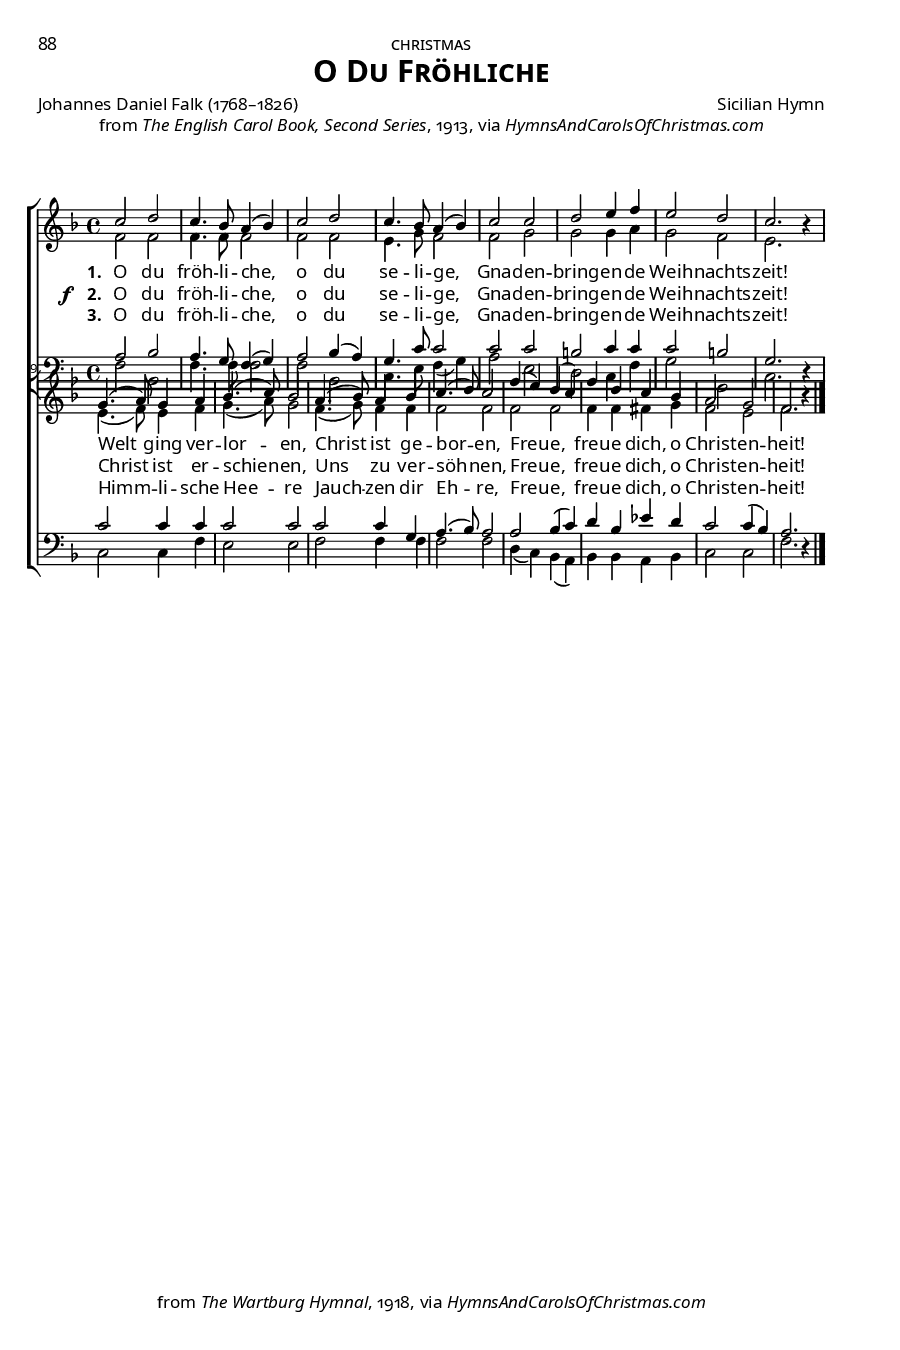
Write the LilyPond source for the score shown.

\version "2.14.2"
\include "util.ly"
\header {
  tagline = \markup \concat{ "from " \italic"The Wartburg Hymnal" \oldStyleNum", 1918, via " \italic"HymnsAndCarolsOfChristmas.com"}

    title = \markup{\override #'(font-name . "Garamond Premier Pro Semibold"){ \abs-fontsize #15 \smallCapsOldStyle"O Du Fröhliche"}}
    poet = \markup\oldStyleNum"Johannes Daniel Falk (1768–1826)"
    composer = \markup\oldStyleNum"Sicilian Hymn"
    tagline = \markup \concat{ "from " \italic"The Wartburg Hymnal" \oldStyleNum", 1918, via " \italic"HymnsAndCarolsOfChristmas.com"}
  }
\paper {
  print-all-headers = ##f
  paper-height = 9\in
  paper-width = 6\in
  indent = 0\in
  %system-system-spacing = #'((basic-distance . 10) (padding . 0))
  score-markup-spacing =
    #'((basic-distance . 0)
       (minimum-distance . 0)
       (padding . 0)
       (stretchability . 0))
  system-system-spacing =
    #'((basic-distance . 0)
       (minimum-distance . 0)
       (padding . -5)
       (stretchability . 100))
  ragged-last-bottom = ##t
  ragged-bottom = ##f
  two-sided = ##t
  inner-margin = 0.5\in
  outer-margin = 0.25\in
  top-margin = 0.25\in
  bottom-margin = 0.25\in
  first-page-number = #088
  print-first-page-number = ##t
  headerLine = \markup{\override #'(font-name . "Garamond Premier Pro") \smallCapsOldStyle"christmas"}
  oddHeaderMarkup = \markup\fill-line{
     \override #'(font-name . "Garamond Premier Pro")\abs-fontsize #8.5
     \combine 
        \fill-line{"" \on-the-fly #print-page-number-check-first
        \oldStylePageNum""
        }
        \fill-line{\headerLine}
  }
  evenHeaderMarkup = \markup {
     \override #'(font-name . "Garamond Premier Pro")\abs-fontsize #8.5
     \combine
        \on-the-fly #print-page-number-check-first
        \oldStylePageNum""
        \fill-line{\headerLine}
  }
}
#(set-global-staff-size 15) \paper{ #(define fonts (make-pango-font-tree "GoudyOlSt BT" "Garamond Premier Pro" "Garamond Premier Pro" (/ 15 20))) }

\markup\fill-line{\concat{"from " \italic"The English Carol Book, Second Series" \oldStyleNum", 1913, via " \italic"HymnsAndCarolsOfChristmas.com"}}
\markup\vspace#2










































global = {
  \key f \major
  \time 4/4
  \override DynamicLineSpanner #'staff-padding = #0.0
  \override DynamicLineSpanner #'Y-extent = #'(1 . 1)
}

sopMusic = \relative c'' {
  c2 d |
  c4. bes8 a4( bes) |
  c2 d |
  c4. bes8 a4( bes) |
  c2 c |
  
  d e4 f |
  e2 d |
  c2. bes4\rest |
  g4.( a8) g4 a |
  bes4.( c8) bes2 |
  
  a4.( bes8) a4 bes |
  c4.( d8) c2 |
  f4( e) d( c) |
  f d c bes |
  a2 g |
  f2. bes4\rest \bar "|."
}
sopWords = \lyricmode {
  
}

altoMusic = \relative c' {
  f2 f |
  f4. f8 f2 |
  f2 f |
  e4. g8 f2 |
  f2 g |
  
  g g4 a |
  g2 f |
  e2. s4 |
  e4.( f8) e4 f |
  g4.( a8) g2 |
  
  f4.( g8) f4 f |
  f2 f |
  f2 f2 |
  f4 f fis g |
  f2 e |
  f2. s4 \bar "|."
}
altoWords = \lyricmode {
  \dropLyricsIX
  \set stanza = #"1. "
  O du fröh -- li -- che, o du se -- li -- ge,
  Gna -- den -- bring -- en -- de Weih -- nachts -- zeit!
  Welt ging ver -- lor -- en,
  Christ ist ge -- bor -- en,
  Freu -- e, freu -- e dich, o Christ -- en -- heit!
}
altoWordsII = {
  \dropLyricsIX
  \set stanza = \markup{\dynamic"f  " "2. "}
  \lyricmode {
    O du fröh -- li -- che, o du se -- li -- ge,
    Gna -- den -- bring -- en -- de Weih -- nachts -- zeit!
    Christ ist er -- schien -- en,
    Uns zu ver -- söh -- nen,
    Freu -- e, freu -- e dich, o Christ -- en -- heit!
  }
}
altoWordsIII = \lyricmode {
  \dropLyricsIX
  \set stanza = #"3. "
  O du fröh -- li -- che, o du se -- li -- ge,
  Gna -- den -- bring -- en -- de Weih -- nachts -- zeit!
  Himm -- li -- sche Hee -- re
  Jauch -- zen dir Eh -- re,
  Freu -- e, freu -- e dich, o Christ -- en -- heit!
}
altoWordsIV = \lyricmode {
}
altoWordsV = \lyricmode {
}
altoWordsVI = \lyricmode {
}
tenorMusic = \relative c' {
  a2 bes |
  a4. g8 f4( g) |
  a2 bes4( a) |
  g4. c8 c2 |
  c2 c |
  
  b c4 c |
  c2 b |
  g2. s4 |
  c2 c4 c  |
  c2 c |
  
  c2 c4 g |
  a4.( bes8) a2 |
  a2 bes4( c) |
  d bes ees d |
  c2 c4( bes) |
  a2. s4 \bar "|."
}
tenorWords = \lyricmode {

}

bassMusic = \relative c {
  f2 bes, |
  f'4. f8 f2 |
  f2 bes, |
  c4. e8 f4( g) |
  a2 e |
  
  d c4 f |
  g2 g, |
  c2. d4\rest |
  c2 c4 f |
  e2 e |
  
  f2 f4 f |
  f2 f2 |
  d4( c) bes( a) |
  bes bes a bes |
  c2 c |
  f2. d4\rest \bar "|."
}
bassWords = \lyricmode {

}

pianoRH = \relative c' {
  
}
pianoLH = \relative c' {
  
}

\score {
  <<
   \new ChoirStaff <<
%    \new Lyrics = sopranos \with { \override VerticalAxisGroup #'nonstaff-relatedstaff-spacing = #'((basic-distance . 1)) }
    \new Staff = women <<
      \new Voice = "sopranos" { \voiceOne << \global \sopMusic >> }
      \new Voice = "altos" { \voiceTwo << \global \altoMusic >> }
    >>
    \new Lyrics \with { alignAboveContext = #"women" \override VerticalAxisGroup #'nonstaff-relatedstaff-spacing = #'((basic-distance . 1))} \lyricsto "sopranos" \sopWords
    \new Lyrics = "altosVI"  \with { alignBelowContext = #"women" } \lyricsto "sopranos" \altoWordsVI
    \new Lyrics = "altosV"  \with { alignBelowContext = #"women" } \lyricsto "sopranos" \altoWordsV
    \new Lyrics = "altosIV"  \with { alignBelowContext = #"women" } \lyricsto "sopranos" \altoWordsIV
    \new Lyrics = "altosIII"  \with { alignBelowContext = #"women" } \lyricsto "sopranos" \altoWordsIII
    \new Lyrics = "altosII"  \with { alignBelowContext = #"women" } \lyricsto "sopranos" \altoWordsII
    \new Lyrics = "altos"  \with { alignBelowContext = #"women" \override VerticalAxisGroup #'nonstaff-relatedstaff-spacing = #'((padding . -0.5)) } \lyricsto "sopranos" \altoWords
   \new Staff = men <<
      \clef bass
      \new Voice = "tenors" { \voiceOne << \global \tenorMusic >> }
      \new Voice = "basses" { \voiceTwo << \global \bassMusic >> }
    >>
    \new Lyrics \with { alignAboveContext = #"men" \override VerticalAxisGroup #'nonstaff-relatedstaff-spacing = #'((basic-distance . 1)) } \lyricsto "tenors" \tenorWords
    \new Lyrics \with { alignBelowContext = #"men" \override VerticalAxisGroup #'nonstaff-relatedstaff-spacing = #'((basic-distance . 1)) } \lyricsto "basses" \bassWords
  >>
%    \new PianoStaff << \new Staff { \new Voice { \pianoRH } } \new Staff { \clef "bass" \pianoLH } >>
  >>
  \layout {

%6.14 \context {\Lyrics\override LyricText #'font-size = #0.6 }
    #(define fonts (make-pango-font-tree "GoudyOlSt BT" "Garamond Premier Pro" "Garamond Premier Pro" (/ 14.5 20)))
    \context {
      \Score
      %\override SpacingSpanner #'base-shortest-duration = #(ly:make-moment 1 8)
      %\override SpacingSpanner #'common-shortest-duration = #(ly:make-moment 1 4)
    }
    \context {
      % Remove all empty staves
      % \Staff \RemoveEmptyStaves \override VerticalAxisGroup #'remove-first = ##t
    }
  }
  
  \midi {
    %\tempo 4 = 90
    \set Staff.midiInstrument = "flute"
  
    \context {
      \Voice
      \remove "Dynamic_performer"
    }
  }
}
